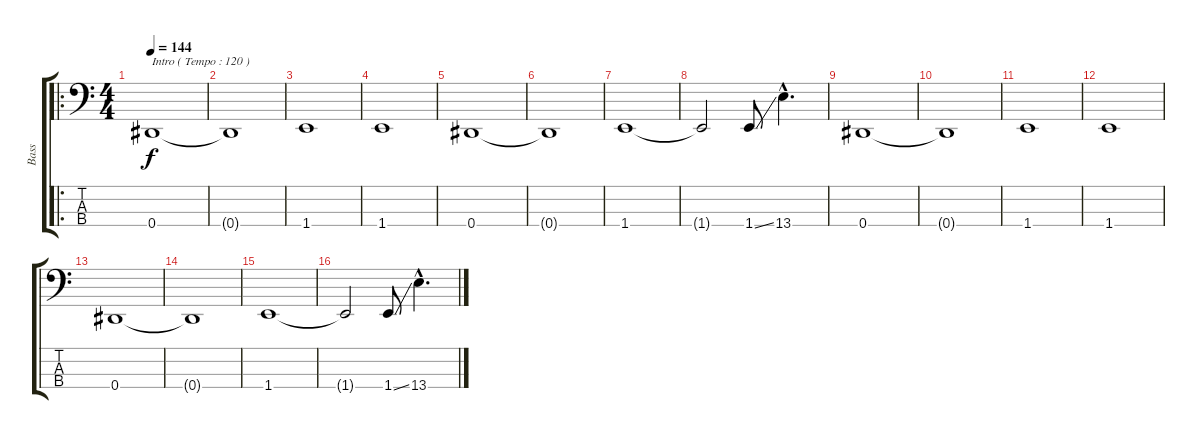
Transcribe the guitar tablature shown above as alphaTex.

\track ("Bass" "Bass") {instrument electricbassfinger}
\staff {score tabs}
\tuning (Gb2 Db2 Ab1 Eb1) {hide}
\ro
\ts (4 4)
\tempo 144
\tempo 120
\tempo 144
\clef f4
\ks c
0.4.1{txt "Intro ( Tempo : 120 )" dy f instrument electricbassfinger} |
0.4{t}.1 |
1.4.1 |
1.4.1 |
0.4.1 |
0.4{t}.1 |
1.4.1 |
1.4{t}.2 1.4{ss}.8 13.4{hac}.4{d} |
0.4.1 |
0.4{t}.1 |
1.4.1 |
1.4.1 |
0.4.1 |
0.4{t}.1 |
1.4.1 |
1.4{t}.2 1.4{ss}.8 13.4{hac}.4{d}
